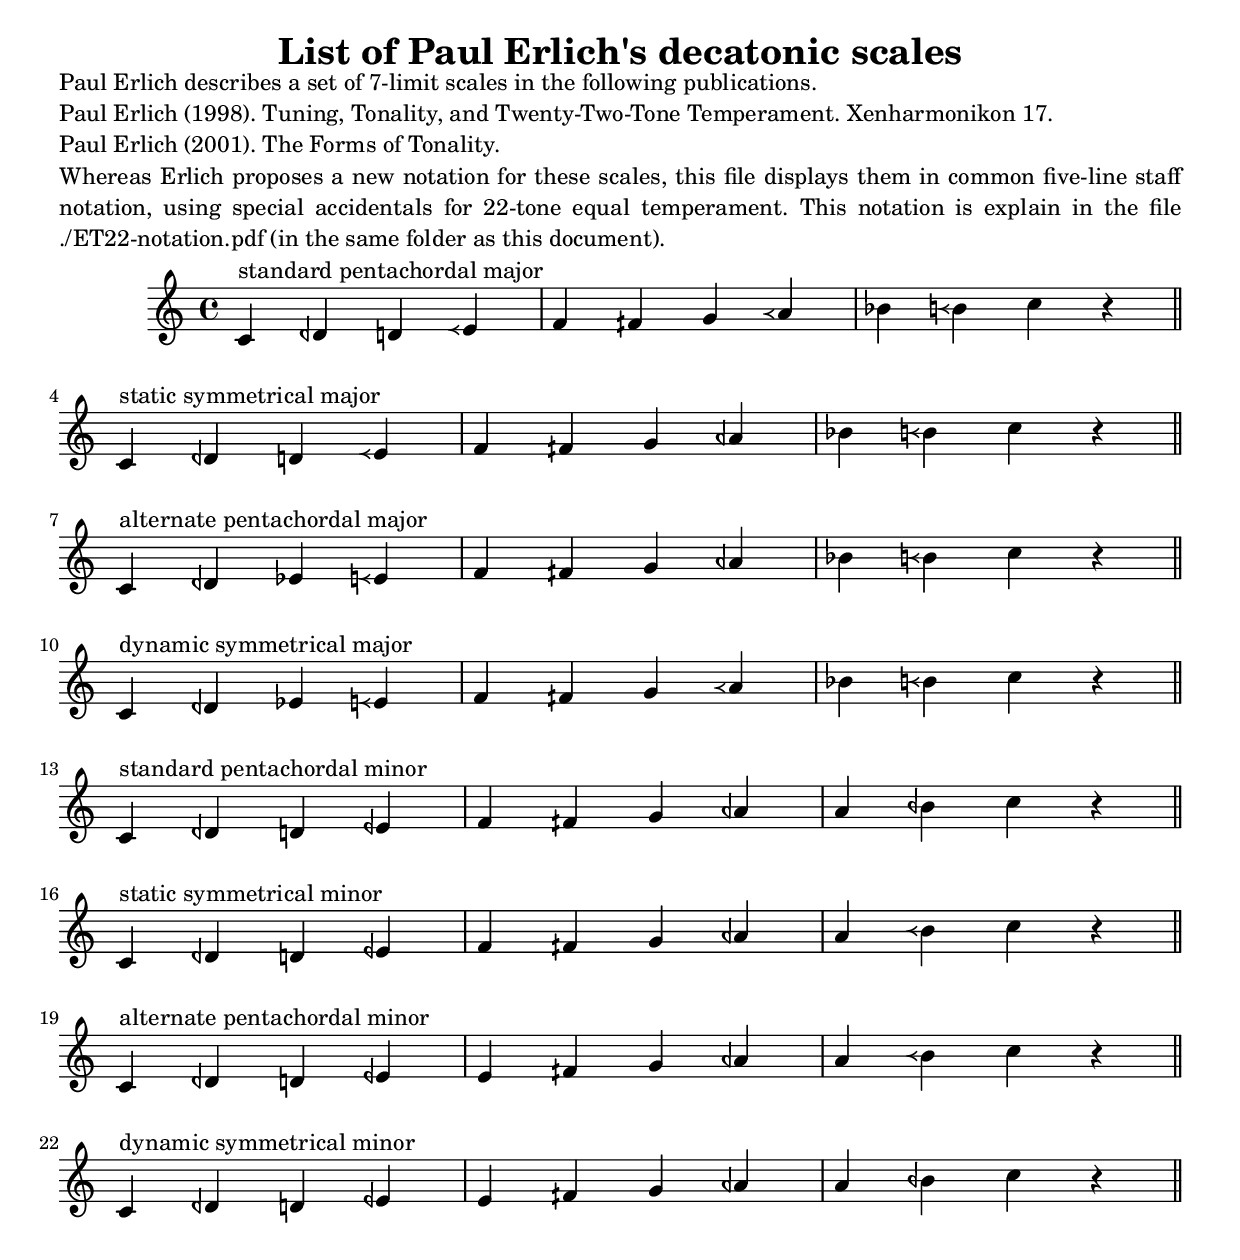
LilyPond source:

%%% created by Strasheela at 16:31, 14-6-2008

\version "2.10.0"

\header {
  title = "List of Paul Erlich's decatonic scales"
}

\markuplines {
  \justified-lines {
    Paul Erlich describes a set of 7-limit scales in the following publications.
    }
  \justified-lines {
    Paul Erlich (1998). Tuning, Tonality, and Twenty-Two-Tone Temperament. Xenharmonikon 17. }
  \justified-lines {
    Paul Erlich (2001). The Forms of Tonality. 
  }
  \justified-lines {
    
  }
  \justified-lines {
    Whereas Erlich proposes a new notation for these scales, this file displays them in common five-line staff notation, using special accidentals for 22-tone equal temperament. This notation is explain in the file "./ET22-notation.pdf" (in the same folder as this document). 
  }
}


\layout {
    \context {
      \Score
      \override SpacingSpanner
                #'base-shortest-duration = #(ly:make-moment 1 32)
    }
  }
% \paper {
% }
% \layout {  
% }

% Define 22 ET pitches simply as 1/6 tone alterations...
#(define-public Comma 1/6)
#(define-public SharpMinusComma 1/3)
#(define-public Sharp 1/2)


% Define pitch names: C = c, C/ = cu (comma up), C#\ = cscd (c sharp, comma down),  C# = cs, C\ = ccd, Cb/ = cfcu, Cb = cf

etTwentytwoPitchNames = #`(
  (c . ,(ly:make-pitch -1 0 NATURAL))
  (d . ,(ly:make-pitch -1 1 NATURAL))
  (e . ,(ly:make-pitch -1 2 NATURAL))
  (f . ,(ly:make-pitch -1 3 NATURAL))
  (g . ,(ly:make-pitch -1 4 NATURAL))
  (a . ,(ly:make-pitch -1 5 NATURAL))
  (b . ,(ly:make-pitch -1 6 NATURAL))
  
  (ccu . ,(ly:make-pitch -1 0 Comma))
  (dcu . ,(ly:make-pitch -1 1 Comma))
  (ecu . ,(ly:make-pitch -1 2 Comma))
  (fcu . ,(ly:make-pitch -1 3 Comma))
  (gcu . ,(ly:make-pitch -1 4 Comma))
  (acu . ,(ly:make-pitch -1 5 Comma))
  (bcu . ,(ly:make-pitch -1 6 Comma))

  (cscd . ,(ly:make-pitch -1 0 SharpMinusComma))
  (dscd . ,(ly:make-pitch -1 1 SharpMinusComma))
  (escd . ,(ly:make-pitch -1 2 SharpMinusComma))
  (fscd . ,(ly:make-pitch -1 3 SharpMinusComma))
  (gscd . ,(ly:make-pitch -1 4 SharpMinusComma))
  (ascd . ,(ly:make-pitch -1 5 SharpMinusComma))
  (bscd . ,(ly:make-pitch -1 6 SharpMinusComma))

  (cs . ,(ly:make-pitch -1 0 Sharp))
  (ds . ,(ly:make-pitch -1 1 Sharp))
  (es . ,(ly:make-pitch -1 2 Sharp))
  (fs . ,(ly:make-pitch -1 3 Sharp))
  (gs . ,(ly:make-pitch -1 4 Sharp))
  (as . ,(ly:make-pitch -1 5 Sharp))
  (bs . ,(ly:make-pitch -1 6 Sharp))


  (ccd . ,(ly:make-pitch -1 0 (- Comma)))
  (dcd . ,(ly:make-pitch -1 1 (- Comma)))
  (ecd . ,(ly:make-pitch -1 2 (- Comma)))
  (fcd . ,(ly:make-pitch -1 3 (- Comma)))
  (gcd . ,(ly:make-pitch -1 4 (- Comma)))
  (acd . ,(ly:make-pitch -1 5 (- Comma)))
  (bcd . ,(ly:make-pitch -1 6 (- Comma)))
  
  (cfcu . ,(ly:make-pitch -1 0 (- SharpMinusComma)))
  (dfcu . ,(ly:make-pitch -1 1 (- SharpMinusComma)))
  (efcu . ,(ly:make-pitch -1 2 (- SharpMinusComma)))
  (ffcu . ,(ly:make-pitch -1 3 (- SharpMinusComma)))
  (gfcu . ,(ly:make-pitch -1 4 (- SharpMinusComma)))
  (afcu . ,(ly:make-pitch -1 5 (- SharpMinusComma)))
  (bfcu . ,(ly:make-pitch -1 6 (- SharpMinusComma)))

  (cf . ,(ly:make-pitch -1 0 (- Sharp)))
  (df . ,(ly:make-pitch -1 1 (- Sharp)))
  (ef . ,(ly:make-pitch -1 2 (- Sharp)))
  (ff . ,(ly:make-pitch -1 3 (- Sharp)))
  (gf . ,(ly:make-pitch -1 4 (- Sharp)))
  (af . ,(ly:make-pitch -1 5 (- Sharp)))
  (bf . ,(ly:make-pitch -1 6 (- Sharp)))

)

%% set pitch names.
pitchnames = \etTwentytwoPitchNames 
#(ly:parser-set-note-names parser etTwentytwoPitchNames)


% etTwentytwoGlyphs = #'((1 . "accidentals.doublesharp")
%        (1/2 . "accidentals.sharp")
%        (1/3 . "accidentals.sharp.slashslashslash.stem")
%        (1/6 . "accidentals.rightparen")
%        (0 . "accidentals.natural")
%        (-1/6 . "accidentals.leftparen")
%        (-1/3 . "accidentals.flat.slash")
%        (-1/2 . "accidentals.flat")
%        (-1 . "accidentals.flatflat")
%        )

% etTwentytwoGlyphs = #'((1 . "accidentals.doublesharp")
%        (1/2 . "accidentals.sharp")
%        (1/3 . "accidentals.sharp.slashslashslash.stem")
%        (1/6 . "arrowheads.open.11")
%        (0 . "accidentals.natural")
%        (-1/6 . "arrowheads.open.1M1")
%        (-1/3 . "accidentals.flat.slash")
%        (-1/2 . "accidentals.flat")
%        (-1 . "accidentals.flatflat")
%        )

etTwentytwoGlyphs = #'((1 . "accidentals.doublesharp")
       (1/2 . "accidentals.sharp")
       (1/3 . "accidentals.sharp.slashslash.stem")
       (1/6 . "arrowheads.open.01")
       (0 . "accidentals.natural")
       (-1/6 . "arrowheads.open.0M1")
       (-1/3 . "accidentals.mirroredflat")
       (-1/2 . "accidentals.flat")
       (-1 . "accidentals.flatflat")
       )

{ 
\override Score.Accidental #'glyph-name-alist =  \etTwentytwoGlyphs

\override Score.KeySignature #'glyph-name-alist = \etTwentytwoGlyphs

% test
% \relative { c4 ccu cscd cs d dcd dfcu df c }
% }



 \new Staff { \clef violin  

 {
   
 {
   c'4^\markup{standard pentachordal major}  dfcu'4  d'4  ecd'4  f'4  fscd'4  g'4  acd'4  bf'4  bcd'4  c''4 r4 \bar "||" \break 
}  
 {
   c'4^\markup{static symmetrical major}  dfcu'4  d'4  ecd'4  f'4  fscd'4  g'4  afcu'4  bf'4  bcd'4  c''4 r4 \bar "||" \break 
}  
 {
   c'4^\markup{alternate pentachordal major}  dfcu'4  ef'4  ecd'4  f'4  fscd'4  g'4  afcu'4  bf'4  bcd'4  c''4 r4 \bar "||" \break 
}  
 {
   c'4^\markup{dynamic symmetrical major}  dfcu'4  ef'4  ecd'4  f'4  fscd'4  g'4  acd'4  bf'4  bcd'4  c''4 r4 \bar "||" \break 
}  
 {
   c'4^\markup{standard pentachordal minor}  dfcu'4  d'4  efcu'4  f'4  fscd'4  g'4  afcu'4  a'4  bfcu'4  c''4 r4 \bar "||" \break 
}  
 {
   c'4^\markup{static symmetrical minor}  dfcu'4  d'4  efcu'4  f'4  fscd'4  g'4  afcu'4  a'4  bcd'4  c''4 r4 \bar "||" \break 
}  
 {
   c'4^\markup{alternate pentachordal minor}  dfcu'4  d'4  efcu'4  e'4  fscd'4  g'4  afcu'4  a'4  bcd'4  c''4 r4 \bar "||" \break 
}  
 {
   c'4^\markup{dynamic symmetrical minor}  dfcu'4  d'4  efcu'4  e'4  fscd'4  g'4  afcu'4  a'4  bfcu'4  c''4 r4 \bar "||" \break 
} 
} }

}